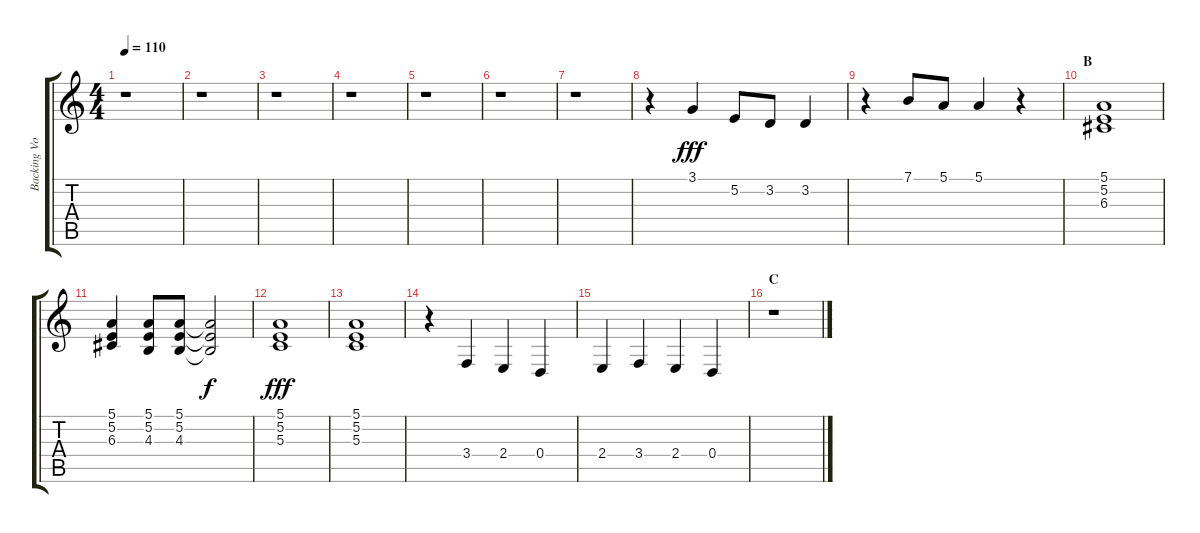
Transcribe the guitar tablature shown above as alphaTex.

\track ("Backing Vocals" "Backing Vo") {instrument synthvoice}
\staff {score tabs}
\tuning (E4 B3 G3 D3 A2 E2) {hide}
\ts (4 4)
\tempo 110
\clef g2
\ks c
r.1{dy fff} |
r.1 |
r.1 |
r.1 |
r.1 |
r.1 |
r.1 |
r.4 3.1.4 5.2.8 3.2.8 3.2.4 |
r.4 7.1.8 5.1.8 5.1.4 r.4 |
\section ("" "B")
(5.1 5.2 6.3).1 |
(5.1 5.2 6.3).4 (5.1 5.2 4.3).8 (5.1 5.2 4.3).8 (5.1{t} 5.2{t} 4.3{t}).2{dy f} |
(5.1 5.2 5.3).1{dy fff} |
(5.1 5.2 5.3).1 |
r.4 3.4.4{instrument lead6voice} 2.4.4 0.4.4 |
2.4.4 3.4.4 2.4.4 0.4.4 |
\section ("" "C")
r.1
